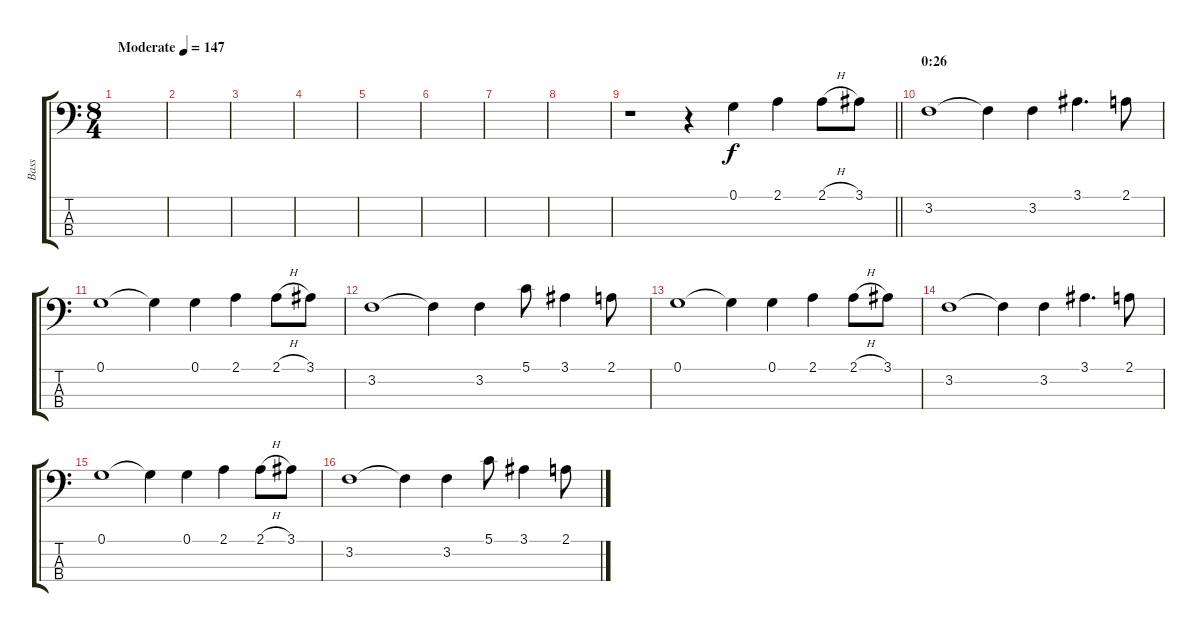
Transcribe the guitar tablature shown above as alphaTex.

\track ("Bass" "Bass") {instrument electricbassfinger}
\staff {score tabs}
\tuning (G2 D2 A1 E1) {hide}
\ts (8 4)
\tempo (147 "Moderate")
\clef f4
\ks c
|
|
|
|
|
|
|
|
\barLineRight lightlight
r.1 r.4 0.1.4 2.1.4 2.1{h}.8 3.1.8 |
\section ("" "0:26")
3.2.1 3.2{t}.4 3.2.4 3.1.4{d} 2.1.8 |
0.1.1 0.1{t}.4 0.1.4 2.1.4 2.1{h}.8 3.1.8 |
3.2.1 3.2{t}.4 3.2.4 5.1.8 3.1.4 2.1.8 |
0.1.1 0.1{t}.4 0.1.4 2.1.4 2.1{h}.8 3.1.8 |
3.2.1 3.2{t}.4 3.2.4 3.1.4{d} 2.1.8 |
0.1.1 0.1{t}.4 0.1.4 2.1.4 2.1{h}.8 3.1.8 |
3.2.1 3.2{t}.4 3.2.4 5.1.8 3.1.4 2.1.8
